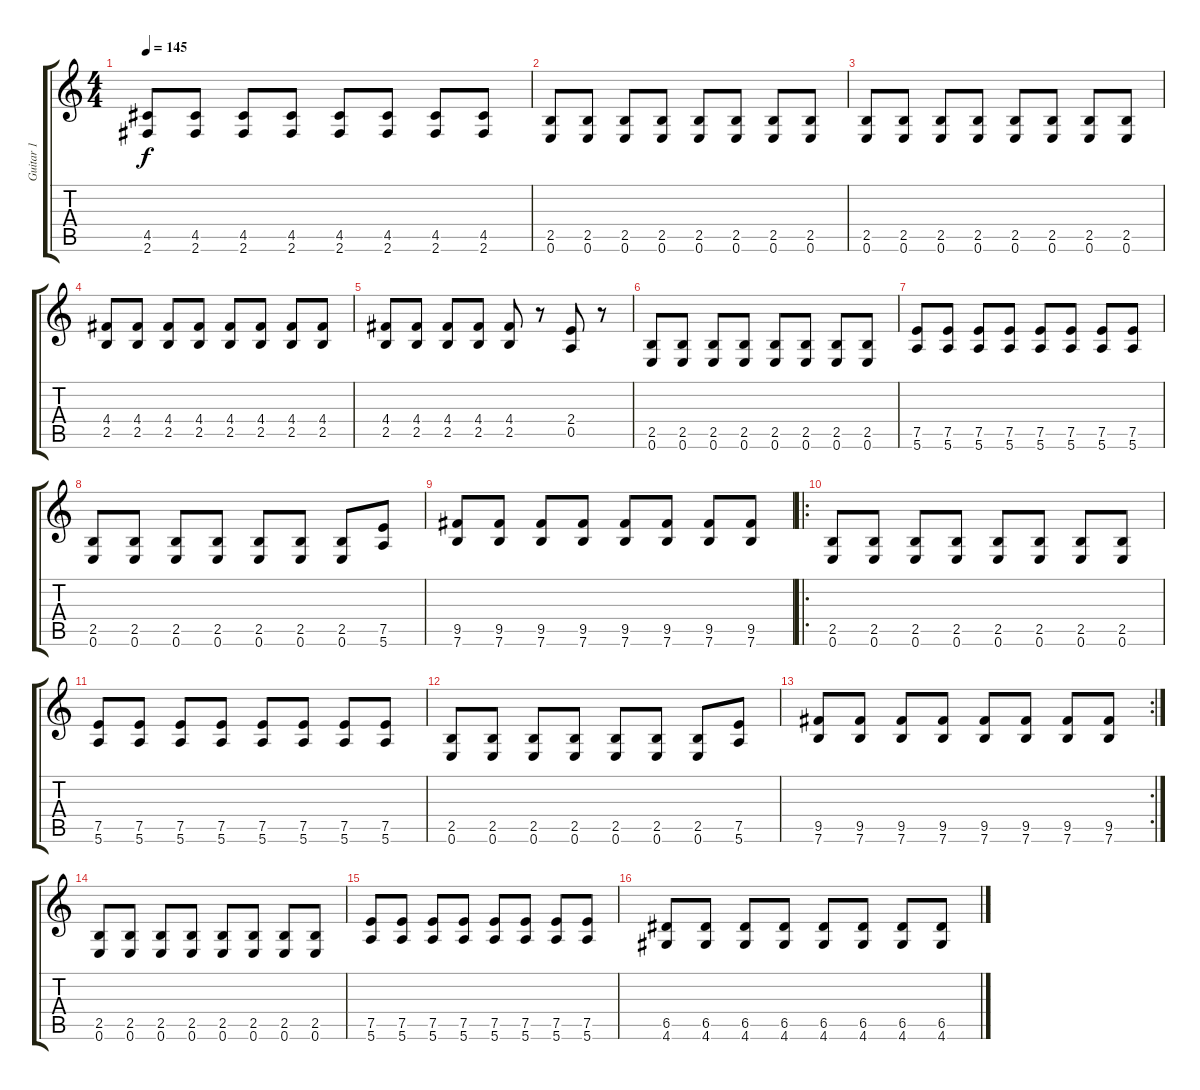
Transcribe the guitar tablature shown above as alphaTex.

\track ("Guitar 1" "Guitar 1") {instrument distortionguitar}
\staff {score tabs}
\tuning (E4 B3 G3 D3 A2 E2) {hide}
\ts (4 4)
\tempo 145
\clef g2
\ks c
(4.5 2.6).8{dy f} (4.5 2.6).8 (4.5 2.6).8 (4.5 2.6).8 (4.5 2.6).8 (4.5 2.6).8 (4.5 2.6).8 (4.5 2.6).8 |
(2.5 0.6).8 (2.5 0.6).8 (2.5 0.6).8 (2.5 0.6).8 (2.5 0.6).8 (2.5 0.6).8 (2.5 0.6).8 (2.5 0.6).8 |
(2.5 0.6).8 (2.5 0.6).8 (2.5 0.6).8 (2.5 0.6).8 (2.5 0.6).8 (2.5 0.6).8 (2.5 0.6).8 (2.5 0.6).8 |
(4.4 2.5).8 (4.4 2.5).8 (4.4 2.5).8 (4.4 2.5).8 (4.4 2.5).8 (4.4 2.5).8 (4.4 2.5).8 (4.4 2.5).8 |
(4.4 2.5).8 (4.4 2.5).8 (4.4 2.5).8 (4.4 2.5).8 (4.4 2.5).8 r.8 (2.4 0.5).8 r.8 |
(2.5 0.6).8 (2.5 0.6).8 (2.5 0.6).8 (2.5 0.6).8 (2.5 0.6).8 (2.5 0.6).8 (2.5 0.6).8 (2.5 0.6).8 |
(7.5 5.6).8 (7.5 5.6).8 (7.5 5.6).8 (7.5 5.6).8 (7.5 5.6).8 (7.5 5.6).8 (7.5 5.6).8 (7.5 5.6).8 |
(2.5 0.6).8 (2.5 0.6).8 (2.5 0.6).8 (2.5 0.6).8 (2.5 0.6).8 (2.5 0.6).8 (2.5 0.6).8 (7.5 5.6).8 |
(9.5 7.6).8 (9.5 7.6).8 (9.5 7.6).8 (9.5 7.6).8 (9.5 7.6).8 (9.5 7.6).8 (9.5 7.6).8 (9.5 7.6).8 |
\ro
(2.5 0.6).8 (2.5 0.6).8 (2.5 0.6).8 (2.5 0.6).8 (2.5 0.6).8 (2.5 0.6).8 (2.5 0.6).8 (2.5 0.6).8 |
(7.5 5.6).8 (7.5 5.6).8 (7.5 5.6).8 (7.5 5.6).8 (7.5 5.6).8 (7.5 5.6).8 (7.5 5.6).8 (7.5 5.6).8 |
(2.5 0.6).8 (2.5 0.6).8 (2.5 0.6).8 (2.5 0.6).8 (2.5 0.6).8 (2.5 0.6).8 (2.5 0.6).8 (7.5 5.6).8 |
\rc 2
(9.5 7.6).8 (9.5 7.6).8 (9.5 7.6).8 (9.5 7.6).8 (9.5 7.6).8 (9.5 7.6).8 (9.5 7.6).8 (9.5 7.6).8 |
(2.5 0.6).8 (2.5 0.6).8 (2.5 0.6).8 (2.5 0.6).8 (2.5 0.6).8 (2.5 0.6).8 (2.5 0.6).8 (2.5 0.6).8 |
(7.5 5.6).8 (7.5 5.6).8 (7.5 5.6).8 (7.5 5.6).8 (7.5 5.6).8 (7.5 5.6).8 (7.5 5.6).8 (7.5 5.6).8 |
(6.5 4.6).8 (6.5 4.6).8 (6.5 4.6).8 (6.5 4.6).8 (6.5 4.6).8 (6.5 4.6).8 (6.5 4.6).8 (6.5 4.6).8
